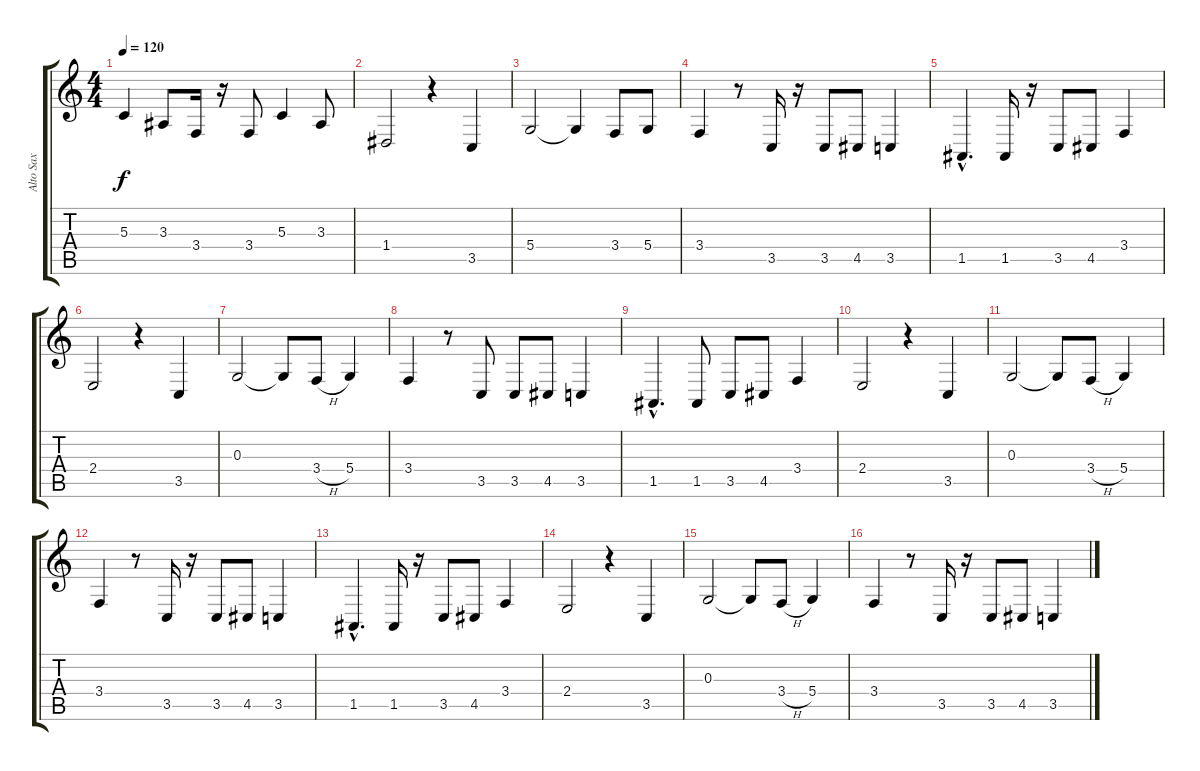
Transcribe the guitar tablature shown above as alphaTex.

\track ("Alto Sax" "Alto Sax") {instrument altosax}
\staff {score tabs}
\tuning (E4 B3 G3 D3 A2 E2) {hide}
\ts (4 4)
\tempo 120
\clef g2
\ks c
5.3.4{dy f} 3.3.8 3.4.16 r.16 3.4.8 5.3.4 3.3.8 |
1.4.2 r.4 3.5.4 |
5.4.2 5.4{t}.4 3.4.8 5.4.8 |
3.4.4 r.8 3.5.16 r.16 3.5.8 4.5.8 3.5.4 |
1.5{hac}.4{d} 1.5.16 r.16 3.5.8 4.5.8 3.4.4 |
2.4.2 r.4 3.5.4 |
0.3.2 0.3{t}.8 3.4{h}.8 5.4.4 |
3.4.4 r.8 3.5.8 3.5.8 4.5.8 3.5.4 |
1.5{hac}.4{d} 1.5.8 3.5.8 4.5.8 3.4.4 |
2.4.2 r.4 3.5.4 |
0.3.2 0.3{t}.8 3.4{h}.8 5.4.4 |
3.4.4 r.8 3.5.16 r.16 3.5.8 4.5.8 3.5.4 |
1.5{hac}.4{d} 1.5.16 r.16 3.5.8 4.5.8 3.4.4 |
2.4.2 r.4 3.5.4 |
0.3.2 0.3{t}.8 3.4{h}.8 5.4.4 |
3.4.4 r.8 3.5.16 r.16 3.5.8 4.5.8 3.5.4
